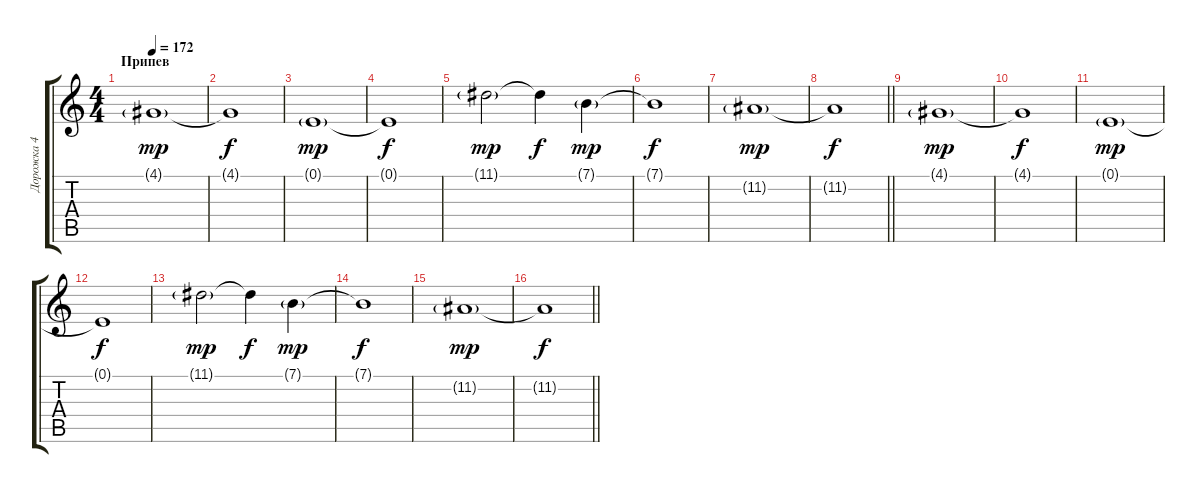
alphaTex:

\track ("Дорожка 4" "Дорожка 4") {instrument stringensemble1}
\staff {score tabs}
\tuning (E4 B3 G3 D3 A2 E2) {hide}
\ts (4 4)
\section ("" "Припев")
\tempo 172
\clef g2
\ks c
4.1{g}.1{dy mp} |
4.1{t}.1{dy f} |
0.1{g}.1{dy mp} |
0.1{t}.1{dy f} |
11.1{g}.2{dy mp} 11.1{t}.4{dy f} 7.1{g}.4{dy mp} |
7.1{t}.1{dy f} |
11.2{g}.1{dy mp} |
\barLineRight lightlight
11.2{t}.1{dy f} |
4.1{g}.1{dy mp} |
4.1{t}.1{dy f} |
0.1{g}.1{dy mp} |
0.1{t}.1{dy f} |
11.1{g}.2{dy mp} 11.1{t}.4{dy f} 7.1{g}.4{dy mp} |
7.1{t}.1{dy f} |
11.2{g}.1{dy mp} |
\barLineRight lightlight
11.2{t}.1{dy f}
